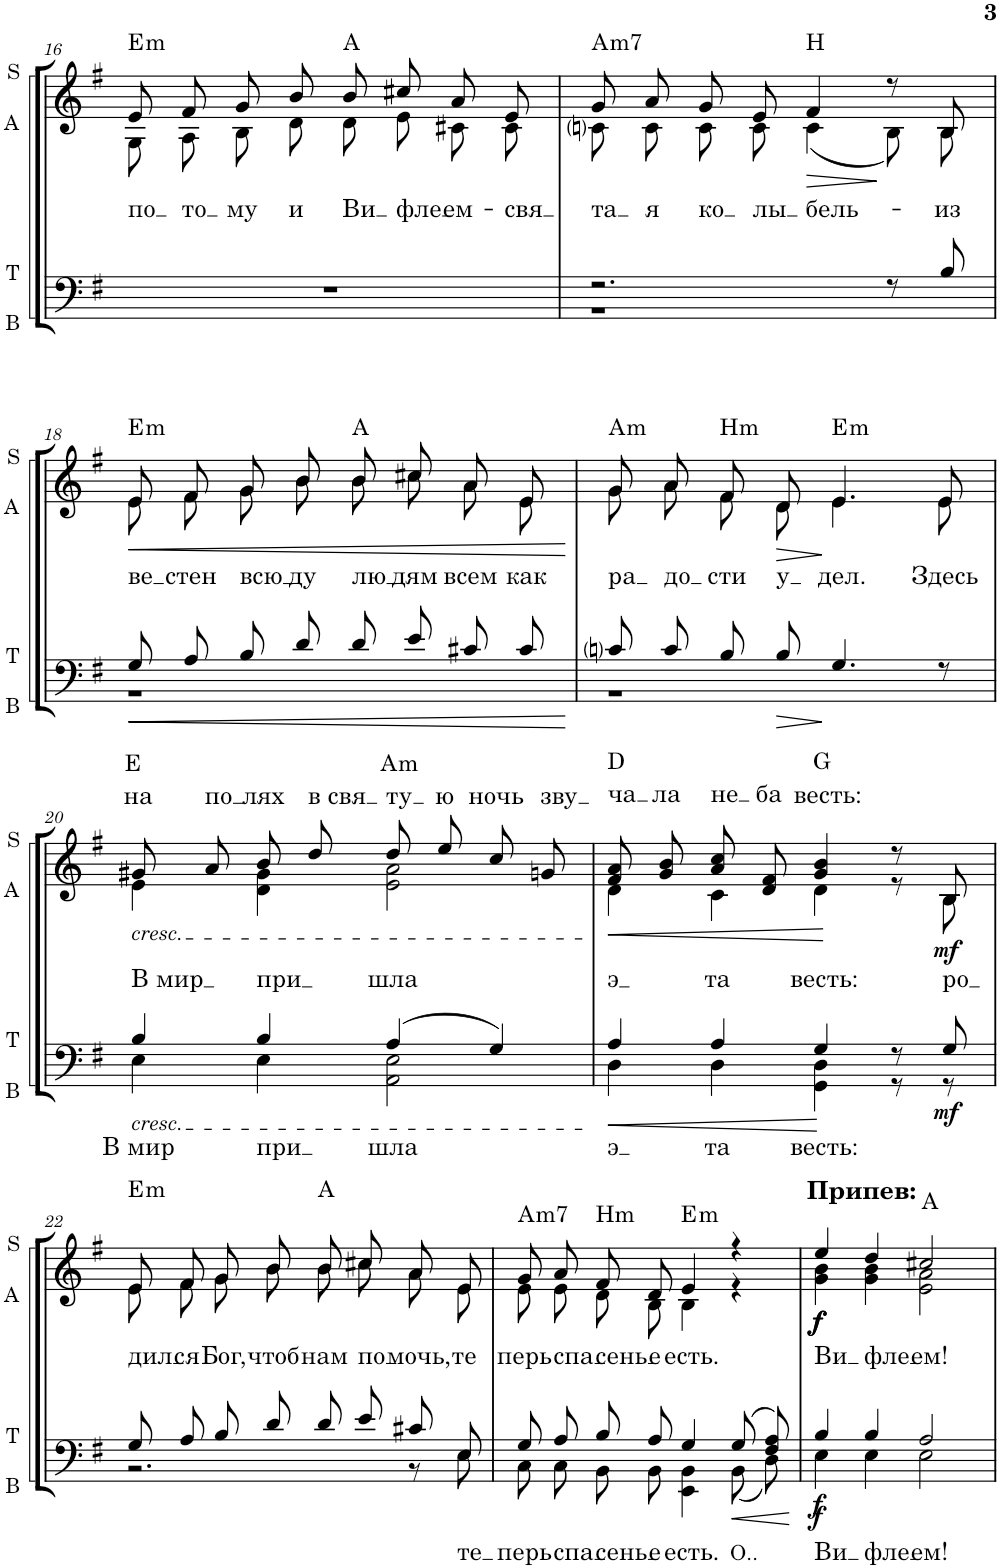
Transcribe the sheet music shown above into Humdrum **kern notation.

**kern	**text	**dynam	**kern	**text	**dynam	**harte
*part2	*part2	*part2	*part1	*part1	*part1	*part1
*staff2	*staff2	*staff2	*staff1	*staff1	*staff1	*
*I"Tenor  Bass	*	*	*I"Soprano  Alto	*	*	*
*I'T  B	*	*	*I'S  A	*	*	*
!!LO:PB:g=z
*clefF4	*	*	*clefG2	*	*	*
*k[f#]	*	*	*k[f#]	*	*	*
*M4/4	*	*	*M4/4	*	*	*
=16	=16	=16	=16	=16	=16	=16
*	*	*	*^	*	*	*
!	!	!	!	!	!LO:LY:b	!	!LO:H:kt=m
1r	.	.	8e/L	8G\L	по	.	E:min
!	!	!	!	!	!LO:LY:b	!	!
.	.	.	8f#/J	8A\J	то	.	.
!	!	!	!	!	!LO:LY:b	!	!
.	.	.	8g/L	8B\L	му	.	.
!	!	!	!	!	!LO:LY:b	!	!
.	.	.	8b/J	8d\J	и	.	.
!	!	!	!	!	!LO:LY:b	!	!
.	.	.	8b/L	8d\L	Ви	.	A:maj
!	!	!	!	!	!LO:LY:b	!	!
.	.	.	8cc#X/J	8e\J	фле	.	.
!	!	!	!	!	!LO:LY:b	!	!
.	.	.	8a/L	8c#X\L	ем-	.	.
!	!	!	!	!	!LO:LY:b	!	!
.	.	.	8e/J	8c#\J	-свя	.	.
=17	=17	=17	=17	=17	=17	=17	=17
*^	*	*	*	*	*	*	*
!	!	!	!	!	!	!LO:LY:b	!	!LO:H:kt=m7
2.r	1r	.	.	8g/L	8cni\L	та	.	A:min7
!	!	!	!	!	!	!LO:LY:b	!	!
.	.	.	.	8a/J	8c\J	я	.	.
!	!	!	!	!	!	!LO:LY:b	!	!
.	.	.	.	8g/L	8c\L	ко	.	.
!	!	!	!	!	!	!LO:LY:b	!	!
.	.	.	.	8e/J	8c\J	лы	.	.
!	!	!	!	!	!	!LO:LY:b	!LO:HP:b	!LO:H:kt=H
.	.	.	.	4f#/	(4c\	бель-	>	N
8r	.	.	.	8r	8B\L)	.	]	.
!	!	!	!	!	!	!LO:LY:b	!	!
8B/	.	.	.	8B/	8B\J	-из	.	.
!!LO:LB:g=z	!!
=18	=18	=18	=18	=18	=18	=18	=18	=18
!	!	!	!LO:HP:b	!	!	!LO:LY:b	!LO:HP:b	!LO:H:kt=m
8G/L	1r	.	<	8e/L	8e\L	ве	<	E:min
!	!	!	!	!	!	!LO:LY:b	!	!
8A/J	.	.	.	8f#/J	8f#\J	стен	.	.
!	!	!	!	!	!	!LO:LY:b	!	!
8B/L	.	.	.	8g/L	8g\L	всю	.	.
!	!	!	!	!	!	!LO:LY:b	!	!
8d/J	.	.	.	8b/J	8b\J	ду	.	.
!	!	!	!	!	!	!LO:LY:b	!	!
8d/L	.	.	.	8b/L	8b\L	лю	.	A:maj
!	!	!	!	!	!	!LO:LY:b	!	!
8e/J	.	.	.	8cc#X/J	8cc#\J	дям	.	.
!	!	!	!	!	!	!LO:LY:b	!	!
8c#X/L	.	.	.	8a/L	8a\L	всем	.	.
!	!	!	!	!	!	!LO:LY:b	!	!
8c#/J	.	.	.	8e/J	8e\J	как	.	.
*v	*v	*	*	*	*	*	*	*
*	*	*	*v	*v	*	*	*
.	.	[	.	.	[	.
=19	=19	=19	=19	=19	=19	=19
*^	*	*	*^	*	*	*
!	!	!	!	!	!	!LO:LY:b	!	!LO:H:kt=m
8cni/L	1r	.	.	8g/L	8g\L	ра	.	A:min
!	!	!	!	!	!	!LO:LY:b	!	!
8c/J	.	.	.	8a/J	8a\J	до	.	.
!	!	!	!	!	!	!LO:LY:b	!	!LO:H:kt=Hm
8B/L	.	.	.	8f#/L	8f#\L	сти	.	N
!	!	!	!LO:HP:b	!	!	!LO:LY:b	!LO:HP:b	!
8B/J	.	.	>	8d/J	8d\J	у	>	.
!	!	!	!	!	!	!LO:LY:b	!	!LO:H:kt=m
4.G/	.	.	]	4.e/	4.e\	дел.	]	E:min
!	!	!	!	!	!	!LO:LY:b	!	!
8r	.	.	.	8e/	8e\	Здесь	.	.
!!LO:LB:g=z	!!
=20	=20	=20	=20	=20	=20	=20	=20	=20
!	!	!	!	!LO:TX:b:i:t=cresc.	!	!	!	!
!LO:TX:b:i:t=cresc.	!	!	!	!	!	!	!	!
!	!	!LO:LY:b	!	!	!	!LO:LY:a	!	!
!	!	!	!	!	!	!LO:LY:b	!	!
4B/	4E\	В мир	.	8g#X/L	4e\	В мир	.	E:maj
!	!	!	!	!	!	!LO:LY:a	!	!
.	.	.	.	8a/J	.	по	.	.
!	!	!LO:LY:b	!	!	!	!LO:LY:a	!	!
!	!	!	!	!	!	!LO:LY:b	!	!
4B/	4E\	при	.	8b/L	4d\ 4g#\	при	.	.
!	!	!	!	!	!	!LO:LY:a	!	!
.	.	.	.	8dd/J	.	в свя	.	.
!	!	!LO:LY:b	!	!	!	!LO:LY:a	!	!
!	!	!	!	!	!	!LO:LY:b	!	!LO:H:kt=m
(4A/	2AA\ 2E\	шла	.	8dd/L	2e\ 2a\	шла	.	A:min
!	!	!	!	!	!	!LO:LY:a	!	!
.	.	.	.	8ee/J	.	ю	.	.
!	!	!	!	!	!	!LO:LY:a	!	!
4G/)	.	.	.	8cc/L	.	ночь	.	.
!	!	!	!	!	!	!LO:LY:a	!	!
.	.	.	.	8gn/J	.	зву	.	.
=21	=21	=21	=21	=21	=21	=21	=21	=21
!	!	!LO:LY:b	!LO:HP:b	!	!	!LO:LY:a	!LO:HP:b	!
!	!	!	!	!	!	!LO:LY:b	!	!
4A/	4D\	э	<	8f#/ 8a/L	4d\	э	<	D:maj
!	!	!	!	!	!	!LO:LY:a	!	!
.	.	.	.	8g/ 8b/J	.	ла	.	.
!	!	!LO:LY:b	!	!	!	!LO:LY:a	!	!
!	!	!	!	!	!	!LO:LY:b	!	!
4A/	4D\	та	.	8a/ 8cc/L	4c\	та	.	.
!	!	!	!	!	!	!LO:LY:a	!	!
.	.	.	.	8d/ 8f#/J	.	ба	.	.
!	!	!LO:LY:b	!	!	!	!LO:LY:b	!	!
4G/	4GG\ 4D\	весть:	.	4g/ 4b/	4d\	весть:	.	G:maj
8r	8r	.	[	8r	8r	.	[	.
!	!	!	!LO:DY:b	!	!	!LO:LY:b	!LO:DY:b	!
8G/	8r	.	mf	8B/	8B\	ро	mf	.
!!LO:LB:g=z	!!
=22	=22	=22	=22	=22	=22	=22	=22	=22
!	!	!	!	!	!	!LO:LY:b	!	!LO:H:kt=m
8G/L	2.r	.	.	8e/L	8e\L	дил	.	E:min
!	!	!	!	!	!	!LO:LY:b	!	!
8A/J	.	.	.	8f#/J	8f#\J	ся	.	.
!	!	!	!	!	!	!LO:LY:b	!	!
8B/L	.	.	.	8g/L	8g\L	Бог,	.	.
!	!	!	!	!	!	!LO:LY:b	!	!
8d/J	.	.	.	8b/J	8b\J	чтоб	.	.
!	!	!	!	!	!	!LO:LY:b	!	!
8d/L	.	.	.	8b/L	8b\L	нам	.	A:maj
!	!	!	!	!	!	!LO:LY:b	!	!
8e/J	.	.	.	8cc#X/J	8cc#\J	по	.	.
!	!	!	!	!	!	!LO:LY:b	!	!
8c#X/L	8r	.	.	8a/L	8a\L	мочь,	.	.
!	!	!LO:LY:b	!	!	!	!LO:LY:b	!	!
8E/J	8E\	те	.	8e/J	8e\J	-те	.	.
=23	=23	=23	=23	=23	=23	=23	=23	=23
!	!	!LO:LY:b	!	!	!	!LO:LY:b	!	!LO:H:kt=m7
8G/L	8C\L	перь	.	8g/L	8e\L	перь	.	A:min7
!	!	!LO:LY:b	!	!	!	!LO:LY:b	!	!
8A/J	8C\J	спа	.	8a/J	8e\J	спа	.	.
!	!	!LO:LY:b	!	!	!	!LO:LY:b	!	!LO:H:kt=Hm
8B/L	8BB\L	сень	.	8f#/L	8d\L	сень	.	N
!	!	!LO:LY:b	!	!	!	!LO:LY:b	!	!
8A/J	8BB\J	е	.	8d/J	8B\J	е	.	.
!	!	!LO:LY:b	!	!	!	!LO:LY:b	!	!LO:H:kt=m
4G/	4EE\ 4BB\	есть.	.	4e/	4B\	есть.	.	E:min
!	!	!LO:LY:b	!LO:HP:b	!	!	!	!	!
(8G\L	(8BB\L	О..	<	4r	4r	.	.	.
8F#\ 8A\J)	8D\J)	.	.	.	.	.	.	.
*v	*v	*	*	*	*	*	*	*
*	*	*	*v	*v	*	*	*
.	.	[	.	.	.	.
=24	=24	=24	=24	=24	=24	=24
!	!LO:LY:b	!LO:DY:b	!	!LO:LY:b	!	!
*^	*	*	*^	*	*	*
!	!	!	!LO:DY:n=1:b	!	!	!	!LO:DY:b	!
!	!	!	!	!	!	!	!LO:DY:n=1:b	!
!	!	!	!	!	!	!	!LO:DY:n=2:b	!
4B/	4E\	Ви	f f	4ee/	4g\ 4b\	Ви	f f f	.
!	!	!LO:LY:b	!	!	!	!LO:LY:b	!	!
4B/	4E\	фле	.	4dd/	4g\ 4b\	фле	.	.
!	!	!LO:LY:b	!	!	!	!LO:LY:b	!	!
2A/	2E\	ем!	.	2cc#X/	2e\ 2a\	ем!	.	A:maj
*v	*v	*	*	*	*	*	*	*
*	*	*	*v	*v	*	*	*
=	=	=	=	=	=	=
*-	*-	*-	*-	*-	*-	*-
